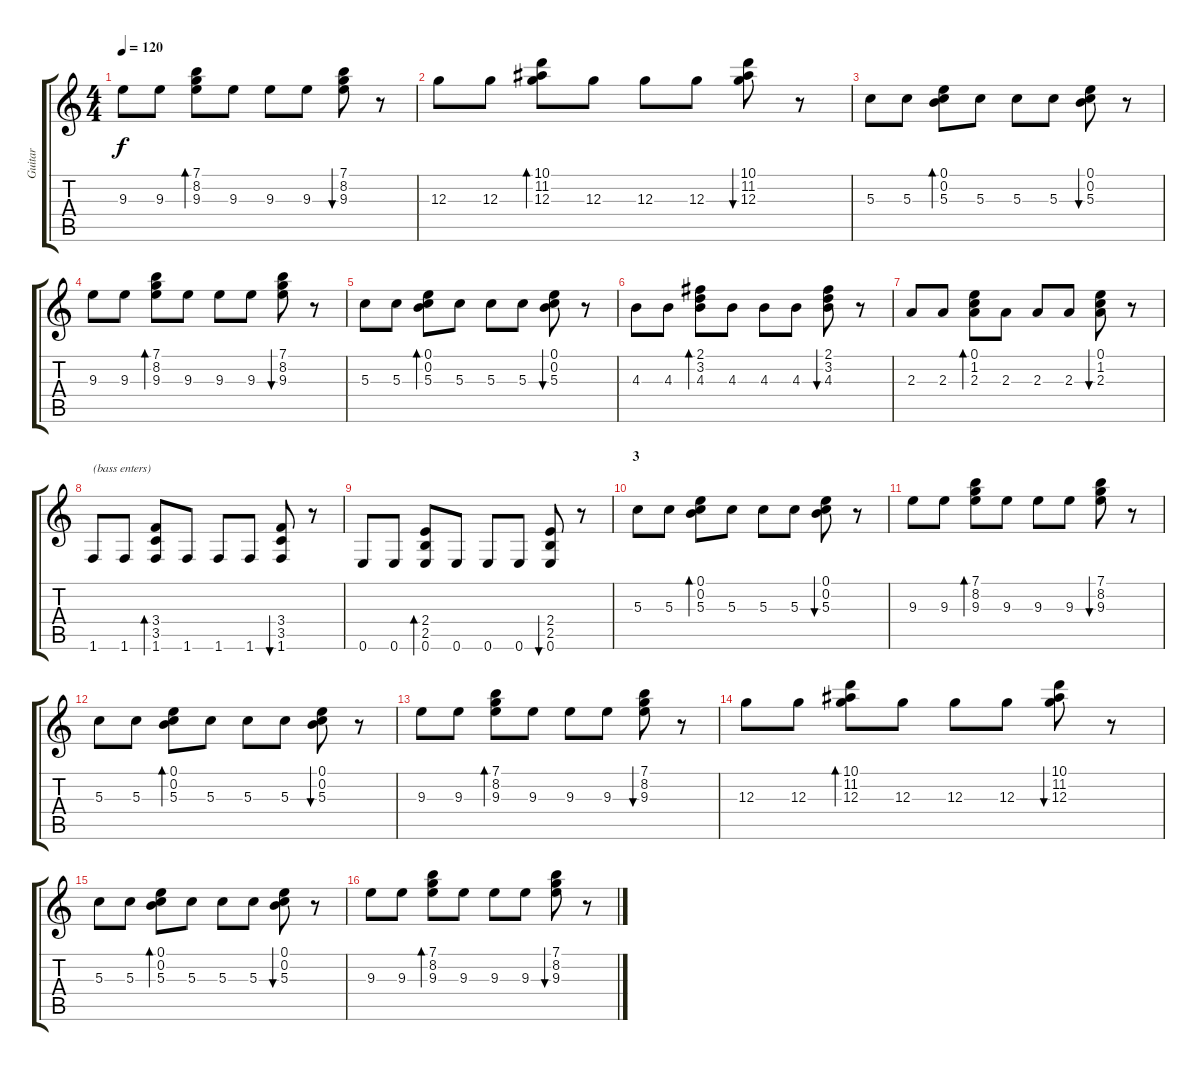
\track ("Guitar" "Guitar") {instrument overdrivenguitar}
\staff {score tabs}
\tuning (E4 B3 G3 D3 A2 E2) {hide}
\ts (4 4)
\tempo 120
\clef g2
\ks c
9.3.8{dy f} 9.3.8 (7.1 8.2 9.3).8{bd 60} 9.3.8 9.3.8 9.3.8 (7.1 8.2 9.3).8{bu 60} r.8 |
12.3.8 12.3.8 (10.1 11.2 12.3).8{bd 60} 12.3.8 12.3.8 12.3.8 (10.1 11.2 12.3).8{bu 60} r.8 |
5.3.8 5.3.8 (0.1 0.2 5.3).8{bd 60} 5.3.8 5.3.8 5.3.8 (0.1 0.2 5.3).8{bu 60} r.8 |
9.3.8 9.3.8 (7.1 8.2 9.3).8{bd 60} 9.3.8 9.3.8 9.3.8 (7.1 8.2 9.3).8{bu 60} r.8 |
5.3.8 5.3.8 (0.1 0.2 5.3).8{bd 60} 5.3.8 5.3.8 5.3.8 (0.1 0.2 5.3).8{bu 60} r.8 |
4.3.8 4.3.8 (2.1 3.2 4.3).8{bd 60} 4.3.8 4.3.8 4.3.8 (2.1 3.2 4.3).8{bu 60} r.8 |
2.3.8 2.3.8 (0.1 1.2 2.3).8{bd 60} 2.3.8 2.3.8 2.3.8 (0.1 1.2 2.3).8{bu 60} r.8 |
1.6.8{txt "(bass enters)"} 1.6.8 (3.4 3.5 1.6).8{bd 60} 1.6.8 1.6.8 1.6.8 (3.4 3.5 1.6).8{bu 60} r.8 |
0.6.8 0.6.8 (2.4 2.5 0.6).8{bd 60} 0.6.8 0.6.8 0.6.8 (2.4 2.5 0.6).8{bu 60} r.8 |
\section ("" "3")
5.3.8 5.3.8 (0.1 0.2 5.3).8{bd 60} 5.3.8 5.3.8 5.3.8 (0.1 0.2 5.3).8{bu 60} r.8 |
9.3.8 9.3.8 (7.1 8.2 9.3).8{bd 60} 9.3.8 9.3.8 9.3.8 (7.1 8.2 9.3).8{bu 60} r.8 |
5.3.8 5.3.8 (0.1 0.2 5.3).8{bd 60} 5.3.8 5.3.8 5.3.8 (0.1 0.2 5.3).8{bu 60} r.8 |
9.3.8 9.3.8 (7.1 8.2 9.3).8{bd 60} 9.3.8 9.3.8 9.3.8 (7.1 8.2 9.3).8{bu 60} r.8 |
12.3.8 12.3.8 (10.1 11.2 12.3).8{bd 60} 12.3.8 12.3.8 12.3.8 (10.1 11.2 12.3).8{bu 60} r.8 |
5.3.8 5.3.8 (0.1 0.2 5.3).8{bd 60} 5.3.8 5.3.8 5.3.8 (0.1 0.2 5.3).8{bu 60} r.8 |
9.3.8 9.3.8 (7.1 8.2 9.3).8{bd 60} 9.3.8 9.3.8 9.3.8 (7.1 8.2 9.3).8{bu 60} r.8
